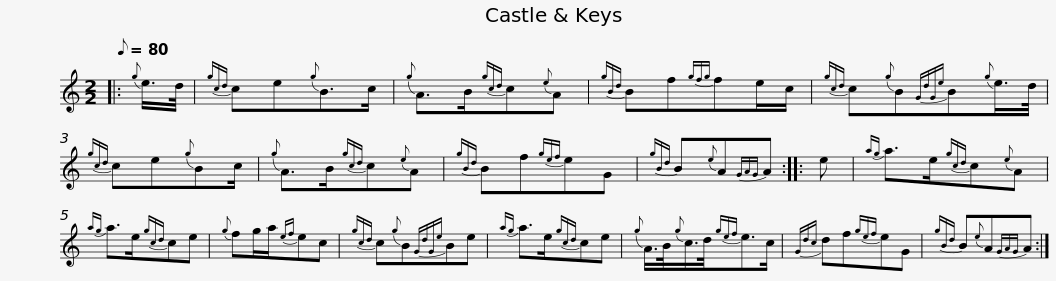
X:1
L:1/8
Q:1/8=80
M:2/2
I:linebreak $
K:C
V:1 treble
V:1
|:{g} e/>d/ |{gcd} ce{g}B>c |{g} A>B{gcd}c{e}A |${gBd} Bf{gfg}fe/c/ |{gcd} c{g}B{GdGe}B{g}e/>d/ | %5
{gcd} ce{g}Bc/ |${g} A>B{gcd}c{e}A |{gBd} Bf{gef}eG |{gBd} B{e}A{GAG}A ::$ e | %10
{ag} a>e{gcd}c{e}A |{ag} a>e{gcd}ce |{g} fg/a/{ef}ec |${gcd} c{g}B{GdGe}Be |{ag} a>e{gcd}ce | %15
{g} A/>B/{g}c/>d/{gef}e>c |${Gdc} df{gef}eG |{gBd} B{e}A{GAG}A :| %18
